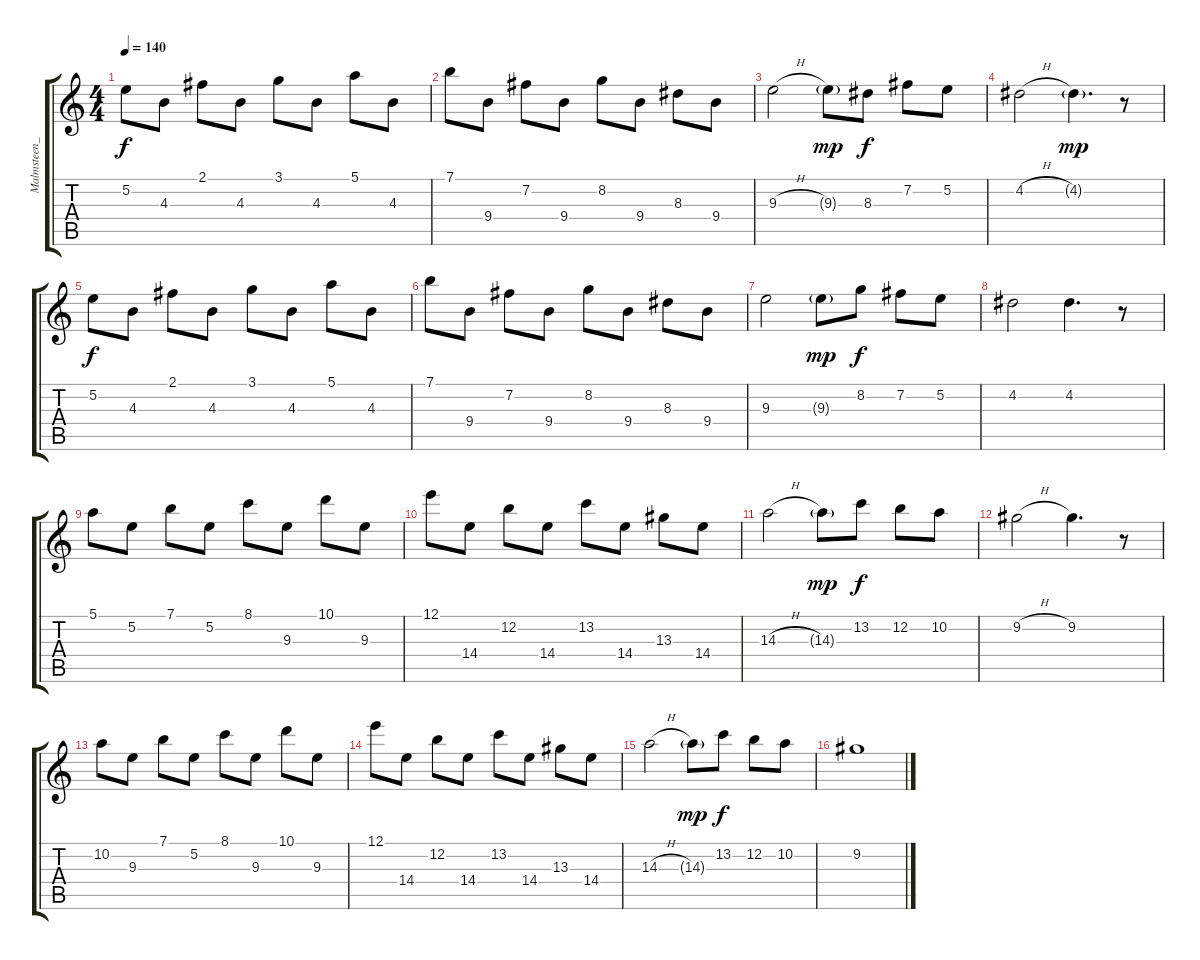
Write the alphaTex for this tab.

\track ("Malmsteen_2" "Malmsteen_") {instrument electricguitarjazz}
\staff {score tabs}
\tuning (E4 B3 G3 D3 A2 E2) {hide}
\ts (4 4)
\tempo 140
\clef g2
\ks c
5.2.8{dy f instrument electricguitarjazz} 4.3.8 2.1.8 4.3.8 3.1.8 4.3.8 5.1.8 4.3.8 |
7.1.8 9.4.8 7.2.8 9.4.8 8.2.8 9.4.8 8.3.8 9.4.8 |
9.3{h}.2 9.3{g}.8{dy mp} 8.3.8{dy f} 7.2.8 5.2.8 |
4.2{h}.2 4.2{g}.4{d dy mp} r.8 |
5.2.8{dy f} 4.3.8 2.1.8 4.3.8 3.1.8 4.3.8 5.1.8 4.3.8 |
7.1.8 9.4.8 7.2.8 9.4.8 8.2.8 9.4.8 8.3.8 9.4.8 |
9.3.2 9.3{g}.8{dy mp} 8.2.8{dy f} 7.2.8 5.2.8 |
4.2.2 4.2.4{d} r.8 |
5.1.8 5.2.8 7.1.8 5.2.8 8.1.8 9.3.8 10.1.8 9.3.8 |
12.1.8 14.4.8 12.2.8 14.4.8 13.2.8 14.4.8 13.3.8 14.4.8 |
14.3{h}.2 14.3{g}.8{dy mp} 13.2.8{dy f} 12.2.8 10.2.8 |
9.2{h}.2 9.2.4{d} r.8 |
10.2.8 9.3.8 7.1.8 5.2.8 8.1.8 9.3.8 10.1.8 9.3.8 |
12.1.8 14.4.8 12.2.8 14.4.8 13.2.8 14.4.8 13.3.8 14.4.8 |
14.3{h}.2 14.3{g}.8{dy mp} 13.2.8{dy f} 12.2.8 10.2.8 |
9.2.1
